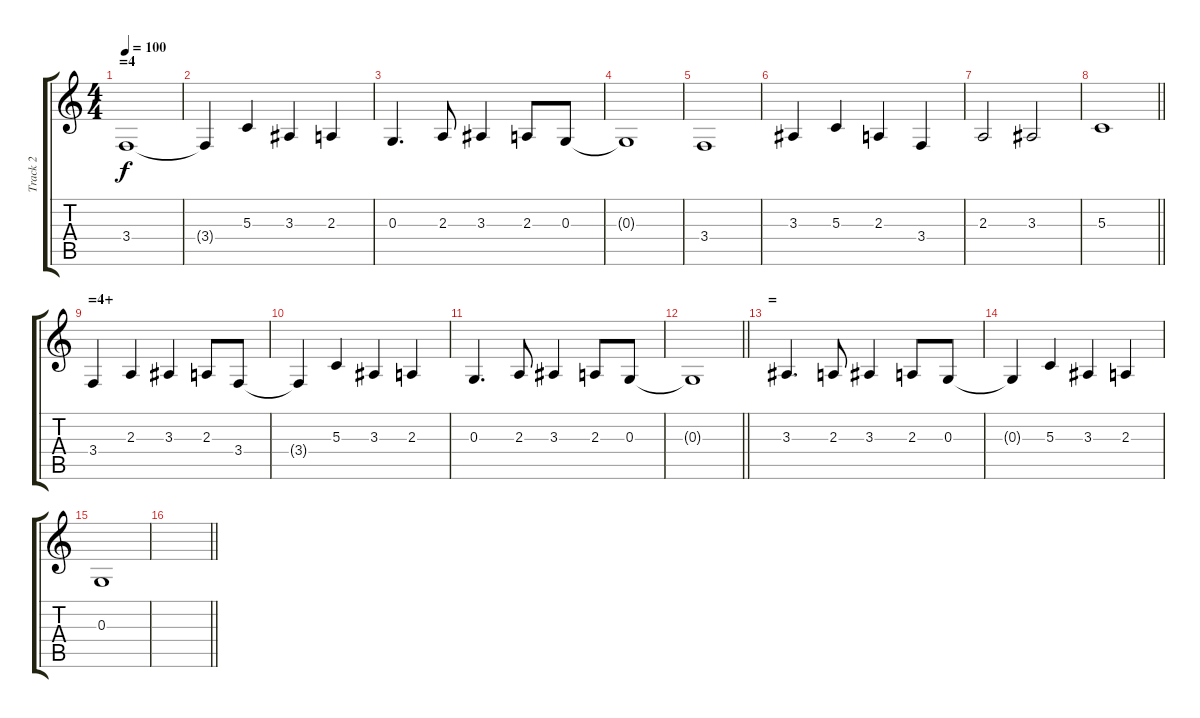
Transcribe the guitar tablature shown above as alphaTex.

\track ("Track 2" "Track 2") {instrument flute}
\staff {score tabs}
\tuning (E4 B3 G3 D3 A2 E2) {hide}
\ts (4 4)
\section ("" "=4")
\tempo 100
\clef g2
\ks c
3.4.1{dy f} |
3.4{t}.4 5.3.4 3.3.4 2.3.4 |
0.3.4{d} 2.3.8 3.3.4 2.3.8 0.3.8 |
0.3{t}.1 |
3.4.1 |
3.3.4 5.3.4 2.3.4 3.4.4 |
2.3.2 3.3.2 |
\barLineRight lightlight
5.3.1 |
\section ("" "=4+")
3.4.4 2.3.4 3.3.4 2.3.8 3.4.8 |
3.4{t}.4 5.3.4 3.3.4 2.3.4 |
0.3.4{d} 2.3.8 3.3.4 2.3.8 0.3.8 |
\barLineRight lightlight
0.3{t}.1 |
\section ("" "=")
3.3.4{d} 2.3.8 3.3.4 2.3.8 0.3.8 |
0.3{t}.4 5.3.4 3.3.4 2.3.4 |
0.3.1{volume 0} |
\barLineRight lightlight
